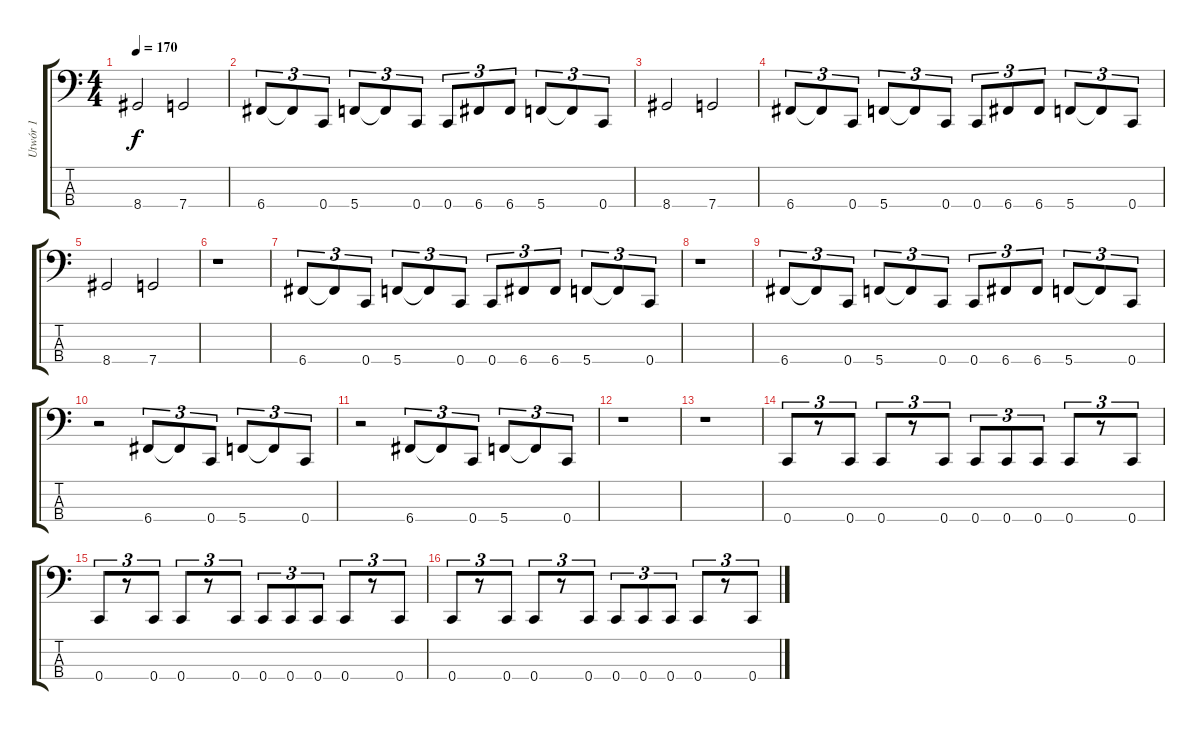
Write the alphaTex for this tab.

\track ("Utwór 1" "Utwór 1") {instrument electricbasspick}
\staff {score tabs}
\tuning (F2 C2 G1 C1) {hide}
\ts (4 4)
\tempo 170
\clef f4
\ks c
8.4.2{dy f} 7.4.2 |
6.4.8{tu (3 2)} 6.4{t}.8{tu (3 2)} 0.4.8{tu (3 2)} 5.4.8{tu (3 2)} 5.4{t}.8{tu (3 2)} 0.4.8{tu (3 2)} 0.4.8{tu (3 2)} 6.4.8{tu (3 2)} 6.4.8{tu (3 2)} 5.4.8{tu (3 2)} 5.4{t}.8{tu (3 2)} 0.4.8{tu (3 2)} |
8.4.2 7.4.2 |
6.4.8{tu (3 2)} 6.4{t}.8{tu (3 2)} 0.4.8{tu (3 2)} 5.4.8{tu (3 2)} 5.4{t}.8{tu (3 2)} 0.4.8{tu (3 2)} 0.4.8{tu (3 2)} 6.4.8{tu (3 2)} 6.4.8{tu (3 2)} 5.4.8{tu (3 2)} 5.4{t}.8{tu (3 2)} 0.4.8{tu (3 2)} |
8.4.2 7.4.2 |
r.1 |
6.4.8{tu (3 2)} 6.4{t}.8{tu (3 2)} 0.4.8{tu (3 2)} 5.4.8{tu (3 2)} 5.4{t}.8{tu (3 2)} 0.4.8{tu (3 2)} 0.4.8{tu (3 2)} 6.4.8{tu (3 2)} 6.4.8{tu (3 2)} 5.4.8{tu (3 2)} 5.4{t}.8{tu (3 2)} 0.4.8{tu (3 2)} |
r.1 |
6.4.8{tu (3 2)} 6.4{t}.8{tu (3 2)} 0.4.8{tu (3 2)} 5.4.8{tu (3 2)} 5.4{t}.8{tu (3 2)} 0.4.8{tu (3 2)} 0.4.8{tu (3 2)} 6.4.8{tu (3 2)} 6.4.8{tu (3 2)} 5.4.8{tu (3 2)} 5.4{t}.8{tu (3 2)} 0.4.8{tu (3 2)} |
r.2 6.4.8{tu (3 2)} 6.4{t}.8{tu (3 2)} 0.4.8{tu (3 2)} 5.4.8{tu (3 2)} 5.4{t}.8{tu (3 2)} 0.4.8{tu (3 2)} |
r.2 6.4.8{tu (3 2)} 6.4{t}.8{tu (3 2)} 0.4.8{tu (3 2)} 5.4.8{tu (3 2)} 5.4{t}.8{tu (3 2)} 0.4.8{tu (3 2)} |
r.1 |
r.1 |
0.4.8{tu (3 2)} r.8{tu (3 2)} 0.4.8{tu (3 2)} 0.4.8{tu (3 2)} r.8{tu (3 2)} 0.4.8{tu (3 2)} 0.4.8{tu (3 2)} 0.4.8{tu (3 2)} 0.4.8{tu (3 2)} 0.4.8{tu (3 2)} r.8{tu (3 2)} 0.4.8{tu (3 2)} |
0.4.8{tu (3 2)} r.8{tu (3 2)} 0.4.8{tu (3 2)} 0.4.8{tu (3 2)} r.8{tu (3 2)} 0.4.8{tu (3 2)} 0.4.8{tu (3 2)} 0.4.8{tu (3 2)} 0.4.8{tu (3 2)} 0.4.8{tu (3 2)} r.8{tu (3 2)} 0.4.8{tu (3 2)} |
0.4.8{tu (3 2)} r.8{tu (3 2)} 0.4.8{tu (3 2)} 0.4.8{tu (3 2)} r.8{tu (3 2)} 0.4.8{tu (3 2)} 0.4.8{tu (3 2)} 0.4.8{tu (3 2)} 0.4.8{tu (3 2)} 0.4.8{tu (3 2)} r.8{tu (3 2)} 0.4.8{tu (3 2)}
